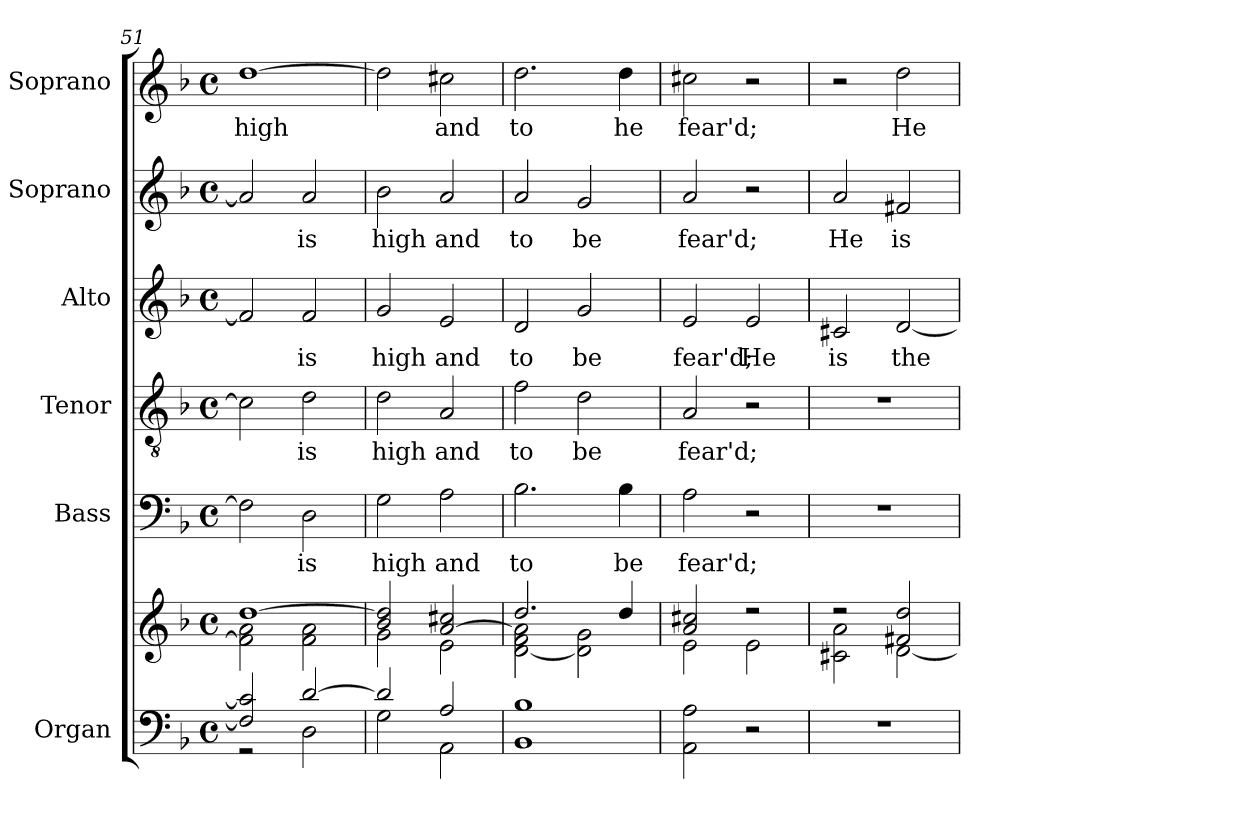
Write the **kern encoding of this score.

**kern	**kern	**kern	**text	**kern	**text	**kern	**text	**kern	**text	**kern	**text
*part6	*part6	*part5	*part5	*part4	*part4	*part3	*part3	*part2	*part2	*part1	*part1
*staff7	*staff6	*staff5	*staff5	*staff4	*staff4	*staff3	*staff3	*staff2	*staff2	*staff1	*staff1
*I"Organ	*	*I"Bass	*	*I"Tenor	*	*I"Alto	*	*I"Soprano	*	*I"Soprano	*
*I'Org.	*	*I'B.	*	*I'T.	*	*I'A.	*	*I'S.	*	*I'S.	*
*clefF4	*clefG2	*clefF4	*	*clefGv2	*	*clefG2	*	*clefG2	*	*clefG2	*
*	*	*	*	*ITrd7c12	*	*	*	*	*	*	*
*k[b-]	*k[b-]	*k[b-]	*	*k[b-]	*	*k[b-]	*	*k[b-]	*	*k[b-]	*
*F:	*F:	*F:	*	*F:	*	*F:	*	*F:	*	*F:	*
*M4/4	*M4/4	*M4/4	*	*M4/4	*	*M4/4	*	*M4/4	*	*M4/4	*
*met(c)	*met(c)	*met(c)	*	*met(c)	*	*met(c)	*	*met(c)	*	*met(c)	*
=51	=51	=51	=51	=51	=51	=51	=51	=51	=51	=51	=51
*^	*^	*	*	*	*	*	*	*	*	*	*
!	!	!	!	!	!	!	!	!	!	!	!	!	!LO:LY:b:color=#000000
2Fi/] 2ci]	2r	[>1ddi	2fi\] 2ai	2Fi\]	.	2Ci\]	.	2fi/]	.	2ai/]	.	[>1ddi	high
!	!	!	!	!	!LO:LY:b:color=#000000	!	!	!	!	!	!	!	!
!	!	!	!	!	!	!	!LO:LY:b:color=#000000	!	!	!	!	!	!
!	!	!	!	!	!	!	!	!	!LO:LY:b:color=#000000	!	!	!	!
!	!	!	!	!	!	!	!	!	!	!	!LO:LY:b:color=#000000	!	!
[>2di/	2Di\	.	2fi\ 2ai	2Di\	is	2Di\	is	2fi/	is	2ai/	is	.	.
=52	=52	=52	=52	=52	=52	=52	=52	=52	=52	=52	=52	=52	=52
!	!	!	!	!	!LO:LY:b:color=#000000	!	!	!	!	!	!	!	!
!	!	!	!	!	!	!	!LO:LY:b:color=#000000	!	!	!	!	!	!
!	!	!	!	!	!	!	!	!	!LO:LY:b:color=#000000	!	!	!	!
!	!	!	!	!	!	!	!	!	!	!	!LO:LY:b:color=#000000	!	!
2di/]	2Gi\	2b-i/ 2ddi]	2gi\	2Gi\	high	2Di\	high	2gi/	high	2b-i\	high	2ddi\]	.
!	!	!	!	!	!LO:LY:b:color=#000000	!	!	!	!	!	!	!	!
!	!	!	!	!	!	!	!LO:LY:b:color=#000000	!	!	!	!	!	!
!	!	!	!	!	!	!	!	!	!LO:LY:b:color=#000000	!	!	!	!
!	!	!	!	!	!	!	!	!	!	!	!LO:LY:b:color=#000000	!	!
!	!	!	!	!	!	!	!	!	!	!	!	!	!LO:LY:b:color=#000000
2Ai/	2AAi\	[>2ai/ 2cc#Xi	2ei\	2Ai\	and	2AAi/	and	2ei/	and	2ai/	and	2cc#Xi\	and
*v	*v	*	*	*	*	*	*	*	*	*	*	*	*
=53	=53	=53	=53	=53	=53	=53	=53	=53	=53	=53	=53	=53
*^	*	*	*	*	*	*	*	*	*	*	*	*
!	!	!	!	!	!LO:LY:b:color=#000000	!	!	!	!	!	!	!	!
*v	*v	*	*	*	*	*	*	*	*	*	*	*	*
*^	*	*	*	*	*	*	*	*	*	*	*	*
!	!	!	!	!	!	!	!LO:LY:b:color=#000000	!	!	!	!	!	!
*v	*v	*	*	*	*	*	*	*	*	*	*	*	*
*^	*	*	*	*	*	*	*	*	*	*	*	*
!	!	!	!	!	!	!	!	!	!LO:LY:b:color=#000000	!	!	!	!
*v	*v	*	*	*	*	*	*	*	*	*	*	*	*
*^	*	*	*	*	*	*	*	*	*	*	*	*
!	!	!	!	!	!	!	!	!	!	!	!LO:LY:b:color=#000000	!	!
*v	*v	*	*	*	*	*	*	*	*	*	*	*	*
*^	*	*	*	*	*	*	*	*	*	*	*	*
!	!	!	!	!	!	!	!	!	!	!	!	!	!LO:LY:b:color=#000000
*v	*v	*	*	*	*	*	*	*	*	*	*	*	*
1BB-i 1B-i	2.ddi/	[<2di\ 2fi 2ai]	2.B-i\	to	2Fi\	to	2di/	to	2ai/	to	2.ddi\	to
!	!	!	!	!	!	!LO:LY:b:color=#000000	!	!	!	!	!	!
!	!	!	!	!	!	!	!	!LO:LY:b:color=#000000	!	!	!	!
!	!	!	!	!	!	!	!	!	!	!LO:LY:b:color=#000000	!	!
.	.	2di\] 2gi	.	.	2Di\	be	2gi/	be	2gi/	be	.	.
!	!	!	!	!LO:LY:b:color=#000000	!	!	!	!	!	!	!	!
!	!	!	!	!	!	!	!	!	!	!	!	!LO:LY:b:color=#000000
.	4ddi/	.	4B-i\	be	.	.	.	.	.	.	4ddi\	he
=54	=54	=54	=54	=54	=54	=54	=54	=54	=54	=54	=54	=54
!	!	!	!	!LO:LY:b:color=#000000	!	!	!	!	!	!	!	!
!	!	!	!	!	!	!LO:LY:b:color=#000000	!	!	!	!	!	!
!	!	!	!	!	!	!	!	!LO:LY:b:color=#000000	!	!	!	!
!	!	!	!	!	!	!	!	!	!	!LO:LY:b:color=#000000	!	!
!	!	!	!	!	!	!	!	!	!	!	!	!LO:LY:b:color=#000000
2AAi\ 2Ai	2ai/ 2cc#Xi	2ei\	2Ai\	fear'd;	2AAi/	fear'd;	2ei/	fear'd;	2ai/	fear'd;	2cc#Xi\	fear'd;
!	!	!	!	!	!	!	!	!LO:LY:b:color=#000000	!	!	!	!
2r	2r	2ei\	2r	.	2r	.	2ei/	He	2r	.	2r	.
!!LO:LB:g=z
=55	=55	=55	=55	=55	=55	=55	=55	=55	=55	=55	=55	=55
!	!	!	!	!	!	!	!	!LO:LY:b:color=#000000	!	!	!	!
!	!	!	!	!	!	!	!	!	!	!LO:LY:b:color=#000000	!	!
1r	2r	2c#Xi\ 2ai	1r	.	1r	.	2c#Xi/	is	2ai/	He	2r	.
!	!	!	!	!	!	!	!	!LO:LY:b:color=#000000	!	!	!	!
!	!	!	!	!	!	!	!	!	!	!LO:LY:b:color=#000000	!	!
!	!	!	!	!	!	!	!	!	!	!	!	!LO:LY:b:color=#000000
.	2f#Xi/ 2ddi	[<2di\	.	.	.	.	[<2di/	the	2f#Xi/	is	2ddi\	He
*	*v	*v	*	*	*	*	*	*	*	*	*	*
=	=	=	=	=	=	=	=	=	=	=	=
*-	*-	*-	*-	*-	*-	*-	*-	*-	*-	*-	*-
